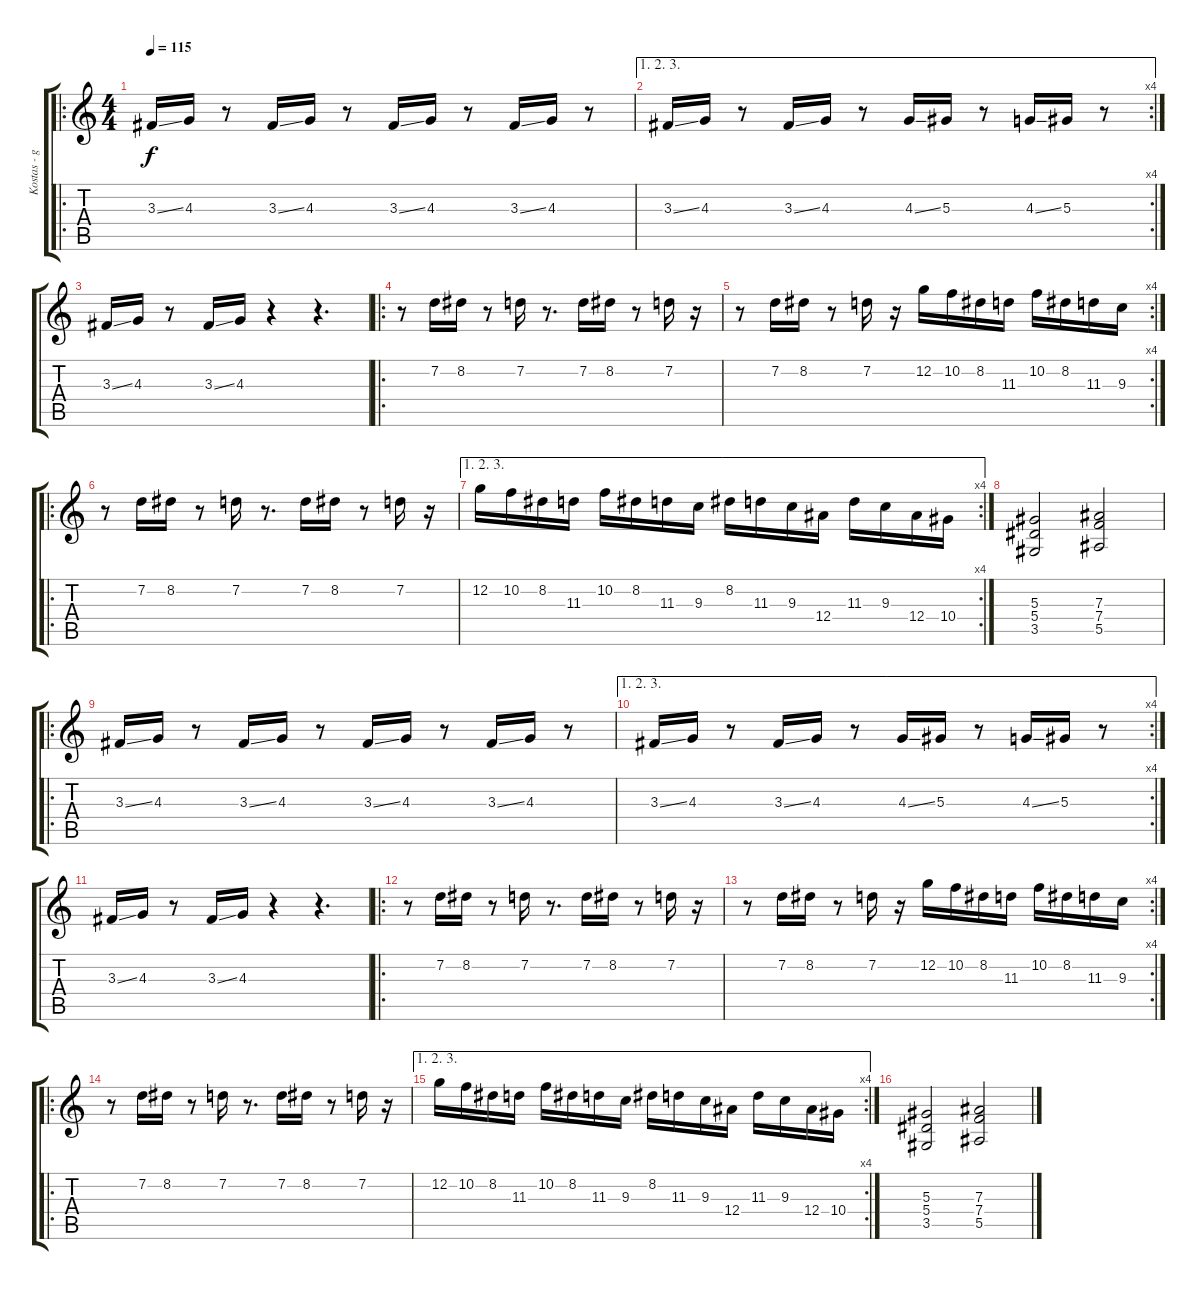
\track ("Kostas - gtr2" "Kostas - g") {instrument distortionguitar}
\staff {score tabs}
\tuning (C4 G3 Eb3 Bb2 F2 C2) {hide}
\ro
\ts (4 4)
\tempo 115
\clef g2
\ks c
3.3{ss}.16{dy f} 4.3.16 r.8 3.3{ss}.16 4.3.16 r.8 3.3{ss}.16 4.3.16 r.8 3.3{ss}.16 4.3.16 r.8 |
\ae (1 2 3)
\rc 4
3.3{ss}.16 4.3.16 r.8 3.3{ss}.16 4.3.16 r.8 4.3{ss}.16 5.3.16 r.8 4.3{ss}.16 5.3.16 r.8 |
3.3{ss}.16 4.3.16 r.8 3.3{ss}.16 4.3.16 r.4 r.4{d} |
\ro
r.8 7.2.16 8.2.16 r.8 7.2.16 r.8{d} 7.2.16 8.2.16 r.8 7.2.16 r.16 |
\rc 4
r.8 7.2.16 8.2.16 r.8 7.2.16 r.16 12.2.16 10.2.16 8.2.16 11.3.16 10.2.16 8.2.16 11.3.16 9.3.16 |
\ro
r.8 7.2.16 8.2.16 r.8 7.2.16 r.8{d} 7.2.16 8.2.16 r.8 7.2.16 r.16 |
\ae (1 2 3)
\rc 4
12.2.16 10.2.16 8.2.16 11.3.16 10.2.16 8.2.16 11.3.16 9.3.16 8.2.16 11.3.16 9.3.16 12.4.16 11.3.16 9.3.16 12.4.16 10.4.16 |
(5.3 5.4 3.5).2 (7.3 7.4 5.5).2 |
\ro
3.3{ss}.16 4.3.16 r.8 3.3{ss}.16 4.3.16 r.8 3.3{ss}.16 4.3.16 r.8 3.3{ss}.16 4.3.16 r.8 |
\ae (1 2 3)
\rc 4
3.3{ss}.16 4.3.16 r.8 3.3{ss}.16 4.3.16 r.8 4.3{ss}.16 5.3.16 r.8 4.3{ss}.16 5.3.16 r.8 |
3.3{ss}.16 4.3.16 r.8 3.3{ss}.16 4.3.16 r.4 r.4{d} |
\ro
r.8 7.2.16 8.2.16 r.8 7.2.16 r.8{d} 7.2.16 8.2.16 r.8 7.2.16 r.16 |
\rc 4
r.8 7.2.16 8.2.16 r.8 7.2.16 r.16 12.2.16 10.2.16 8.2.16 11.3.16 10.2.16 8.2.16 11.3.16 9.3.16 |
\ro
r.8 7.2.16 8.2.16 r.8 7.2.16 r.8{d} 7.2.16 8.2.16 r.8 7.2.16 r.16 |
\ae (1 2 3)
\rc 4
12.2.16 10.2.16 8.2.16 11.3.16 10.2.16 8.2.16 11.3.16 9.3.16 8.2.16 11.3.16 9.3.16 12.4.16 11.3.16 9.3.16 12.4.16 10.4.16 |
(5.3 5.4 3.5).2 (7.3 7.4 5.5).2
